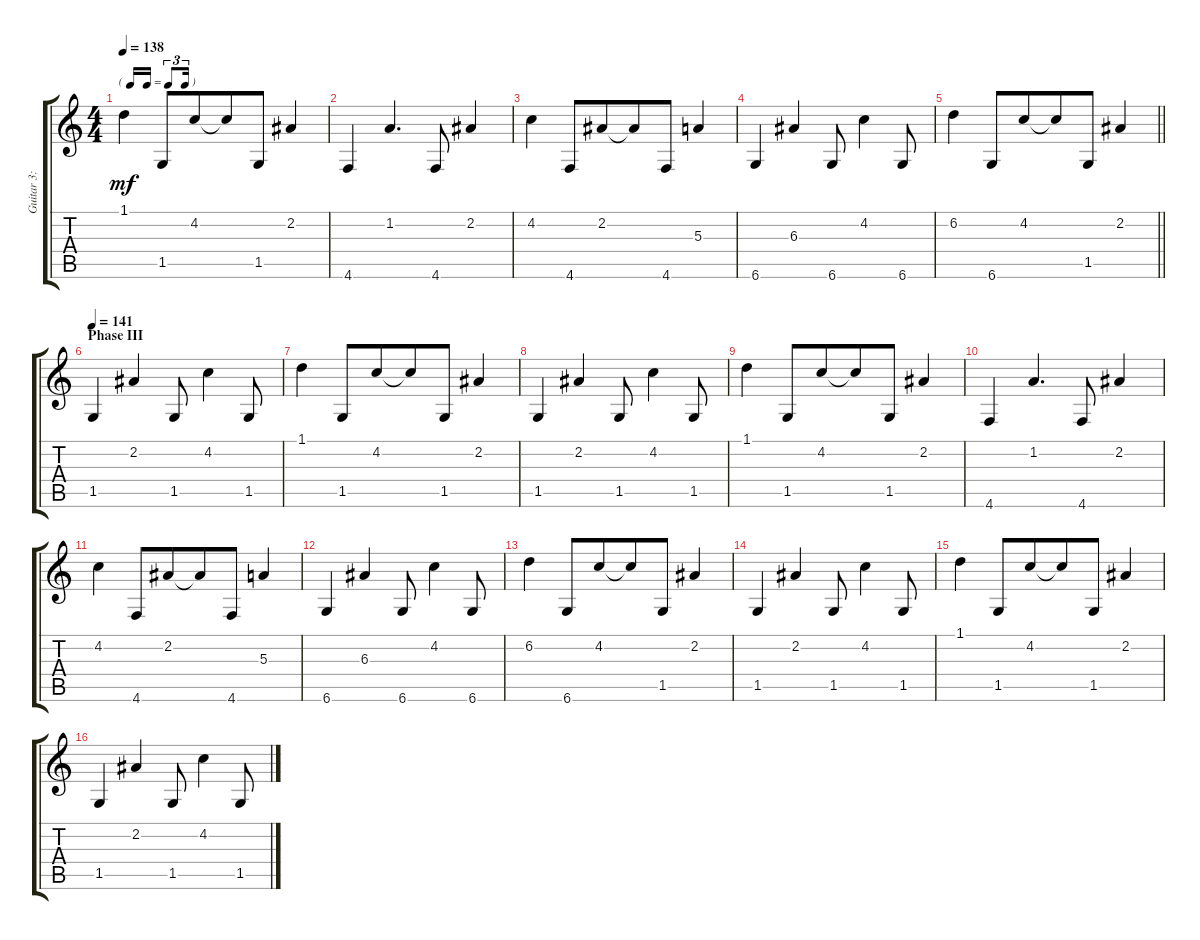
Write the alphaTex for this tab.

\track ("Guitar 3: Tony" "Guitar 3: ") {instrument distortionguitar}
\staff {score tabs}
\tuning (Db4 Ab3 E3 B2 Gb2 Db2) {hide}
\ts (4 4)
\tf triplet16th
\tempo 138
\clef g2
\ks c
1.1.4{dy mf} 1.5.8 4.2.8{beam merge} 4.2{t}.8 1.5.8 2.2.4 |
4.6.4 1.2.4{d} 4.6.8 2.2.4 |
4.2.4 4.6.8 2.2.8{beam merge} 2.2{t}.8 4.6.8 5.3.4 |
6.6.4 6.3.4 6.6.8 4.2.4 6.6.8 |
\barLineRight lightlight
6.2.4 6.6.8 4.2.8{beam merge} 4.2{t}.8 1.5.8 2.2.4 |
\section ("" "Phase III")
\tempo 141
1.5.4 2.2.4 1.5.8 4.2.4 1.5.8 |
1.1.4 1.5.8 4.2.8{beam merge} 4.2{t}.8 1.5.8 2.2.4 |
1.5.4 2.2.4 1.5.8 4.2.4 1.5.8 |
1.1.4 1.5.8 4.2.8{beam merge} 4.2{t}.8 1.5.8 2.2.4 |
4.6.4 1.2.4{d} 4.6.8 2.2.4 |
4.2.4 4.6.8 2.2.8{beam merge} 2.2{t}.8 4.6.8 5.3.4 |
6.6.4 6.3.4 6.6.8 4.2.4 6.6.8 |
6.2.4 6.6.8 4.2.8{beam merge} 4.2{t}.8 1.5.8 2.2.4 |
1.5.4 2.2.4 1.5.8 4.2.4 1.5.8 |
1.1.4 1.5.8 4.2.8{beam merge} 4.2{t}.8 1.5.8 2.2.4 |
1.5.4 2.2.4 1.5.8 4.2.4 1.5.8
